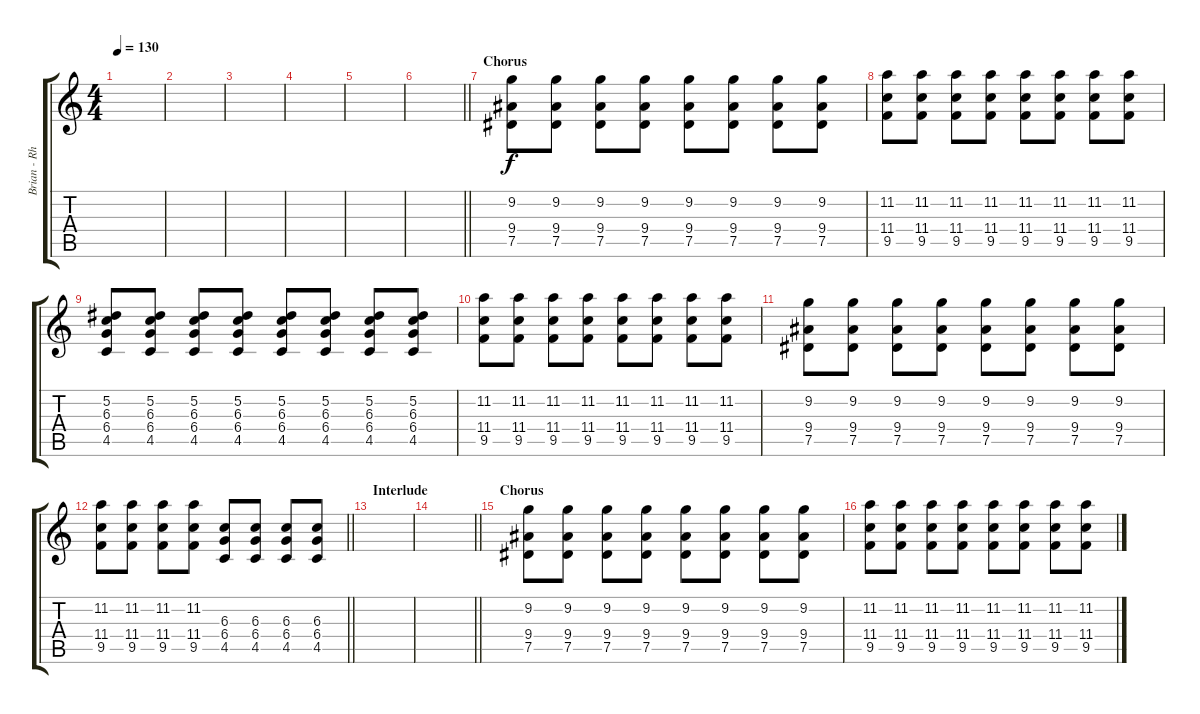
\track ("Brian - Rhythm Guitar" "Brian - Rh") {instrument electricguitarjazz}
\staff {score tabs}
\tuning (Eb4 Bb3 Gb3 Db3 Ab2 Eb2) {hide}
\ts (4 4)
\tempo 130
\clef g2
\ks c
|
|
|
|
|
\barLineRight lightlight
|
\section ("" "Chorus")
(9.2 9.4 7.5).8 (9.2 9.4 7.5).8 (9.2 9.4 7.5).8 (9.2 9.4 7.5).8 (9.2 9.4 7.5).8 (9.2 9.4 7.5).8 (9.2 9.4 7.5).8 (9.2 9.4 7.5).8 |
(11.2 11.4 9.5).8 (11.2 11.4 9.5).8 (11.2 11.4 9.5).8 (11.2 11.4 9.5).8 (11.2 11.4 9.5).8 (11.2 11.4 9.5).8 (11.2 11.4 9.5).8 (11.2 11.4 9.5).8 |
(5.2 6.3 6.4 4.5).8 (5.2 6.3 6.4 4.5).8 (5.2 6.3 6.4 4.5).8 (5.2 6.3 6.4 4.5).8 (5.2 6.3 6.4 4.5).8 (5.2 6.3 6.4 4.5).8 (5.2 6.3 6.4 4.5).8 (5.2 6.3 6.4 4.5).8 |
(11.2 11.4 9.5).8 (11.2 11.4 9.5).8 (11.2 11.4 9.5).8 (11.2 11.4 9.5).8 (11.2 11.4 9.5).8 (11.2 11.4 9.5).8 (11.2 11.4 9.5).8 (11.2 11.4 9.5).8 |
(9.2 9.4 7.5).8 (9.2 9.4 7.5).8 (9.2 9.4 7.5).8 (9.2 9.4 7.5).8 (9.2 9.4 7.5).8 (9.2 9.4 7.5).8 (9.2 9.4 7.5).8 (9.2 9.4 7.5).8 |
\barLineRight lightlight
(11.2 11.4 9.5).8 (11.2 11.4 9.5).8 (11.2 11.4 9.5).8 (11.2 11.4 9.5).8 (6.3 6.4 4.5).8 (6.3 6.4 4.5).8 (6.3 6.4 4.5).8 (6.3 6.4 4.5).8 |
\section ("" "Interlude")
|
\barLineRight lightlight
|
\section ("" "Chorus")
(9.2 9.4 7.5).8 (9.2 9.4 7.5).8 (9.2 9.4 7.5).8 (9.2 9.4 7.5).8 (9.2 9.4 7.5).8 (9.2 9.4 7.5).8 (9.2 9.4 7.5).8 (9.2 9.4 7.5).8 |
(11.2 11.4 9.5).8 (11.2 11.4 9.5).8 (11.2 11.4 9.5).8 (11.2 11.4 9.5).8 (11.2 11.4 9.5).8 (11.2 11.4 9.5).8 (11.2 11.4 9.5).8 (11.2 11.4 9.5).8
